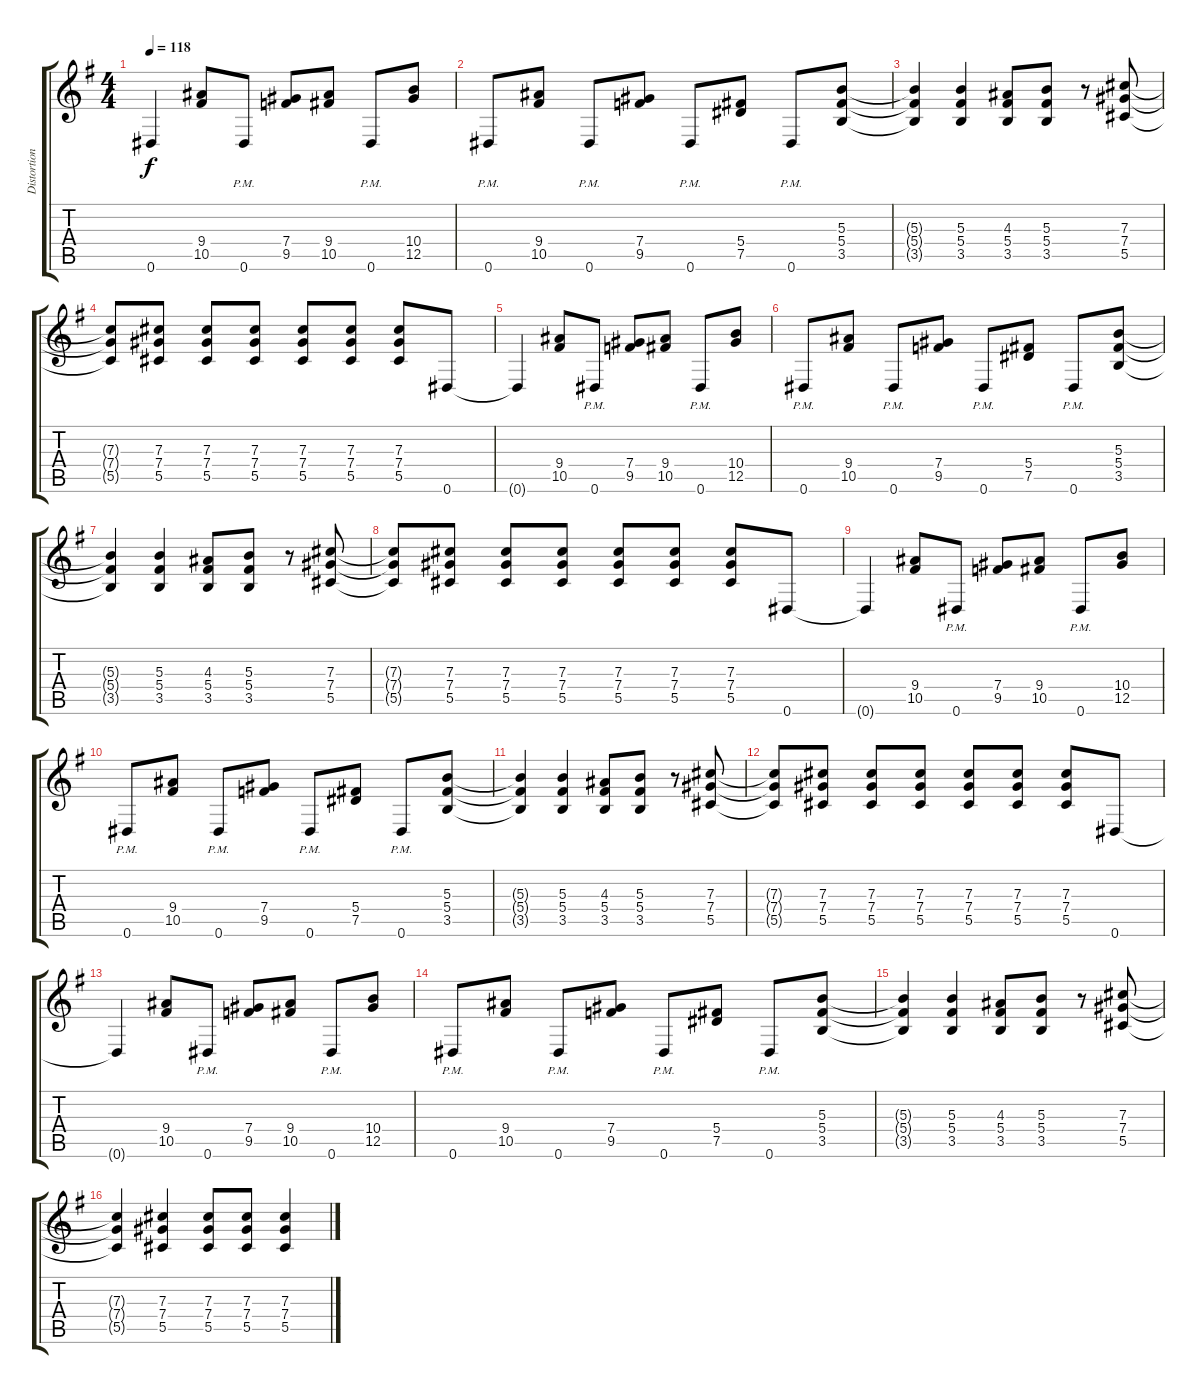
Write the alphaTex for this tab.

\track ("Distortion" "Distortion") {instrument distortionguitar}
\staff {score tabs}
\tuning (Eb4 Bb3 Gb3 Db3 Ab2 Eb2) {hide}
\ts (4 4)
\tempo 118
\clef g2
\ks g
0.6.4{dy f} (9.4 10.5).8 0.6{pm}.8 (7.4 9.5).8 (9.4 10.5).8 0.6{pm}.8 (10.4 12.5).8 |
0.6{pm}.8 (9.4 10.5).8 0.6{pm}.8 (7.4 9.5).8 0.6{pm}.8 (5.4 7.5).8 0.6{pm}.8 (5.3 5.4 3.5).8 |
(5.3{t} 5.4{t} 3.5{t}).4 (5.3 5.4 3.5).4 (4.3 5.4 3.5).8 (5.3 5.4 3.5).8 r.8 (7.3 7.4 5.5).8 |
(7.3{t} 7.4{t} 5.5{t}).8 (7.3 7.4 5.5).8 (7.3 7.4 5.5).8 (7.3 7.4 5.5).8 (7.3 7.4 5.5).8 (7.3 7.4 5.5).8 (7.3 7.4 5.5).8 0.6.8 |
0.6{t}.4 (9.4 10.5).8 0.6{pm}.8 (7.4 9.5).8 (9.4 10.5).8 0.6{pm}.8 (10.4 12.5).8 |
0.6{pm}.8 (9.4 10.5).8 0.6{pm}.8 (7.4 9.5).8 0.6{pm}.8 (5.4 7.5).8 0.6{pm}.8 (5.3 5.4 3.5).8 |
(5.3{t} 5.4{t} 3.5{t}).4 (5.3 5.4 3.5).4 (4.3 5.4 3.5).8 (5.3 5.4 3.5).8 r.8 (7.3 7.4 5.5).8 |
(7.3{t} 7.4{t} 5.5{t}).8 (7.3 7.4 5.5).8 (7.3 7.4 5.5).8 (7.3 7.4 5.5).8 (7.3 7.4 5.5).8 (7.3 7.4 5.5).8 (7.3 7.4 5.5).8 0.6.8 |
0.6{t}.4 (9.4 10.5).8 0.6{pm}.8 (7.4 9.5).8 (9.4 10.5).8 0.6{pm}.8 (10.4 12.5).8 |
0.6{pm}.8 (9.4 10.5).8 0.6{pm}.8 (7.4 9.5).8 0.6{pm}.8 (5.4 7.5).8 0.6{pm}.8 (5.3 5.4 3.5).8 |
(5.3{t} 5.4{t} 3.5{t}).4 (5.3 5.4 3.5).4 (4.3 5.4 3.5).8 (5.3 5.4 3.5).8 r.8 (7.3 7.4 5.5).8 |
(7.3{t} 7.4{t} 5.5{t}).8 (7.3 7.4 5.5).8 (7.3 7.4 5.5).8 (7.3 7.4 5.5).8 (7.3 7.4 5.5).8 (7.3 7.4 5.5).8 (7.3 7.4 5.5).8 0.6.8 |
0.6{t}.4 (9.4 10.5).8 0.6{pm}.8 (7.4 9.5).8 (9.4 10.5).8 0.6{pm}.8 (10.4 12.5).8 |
0.6{pm}.8 (9.4 10.5).8 0.6{pm}.8 (7.4 9.5).8 0.6{pm}.8 (5.4 7.5).8 0.6{pm}.8 (5.3 5.4 3.5).8 |
(5.3{t} 5.4{t} 3.5{t}).4 (5.3 5.4 3.5).4 (4.3 5.4 3.5).8 (5.3 5.4 3.5).8 r.8 (7.3 7.4 5.5).8 |
(7.3{t} 7.4{t} 5.5{t}).4 (7.3 7.4 5.5).4 (7.3 7.4 5.5).8 (7.3 7.4 5.5).8 (7.3 7.4 5.5).4
